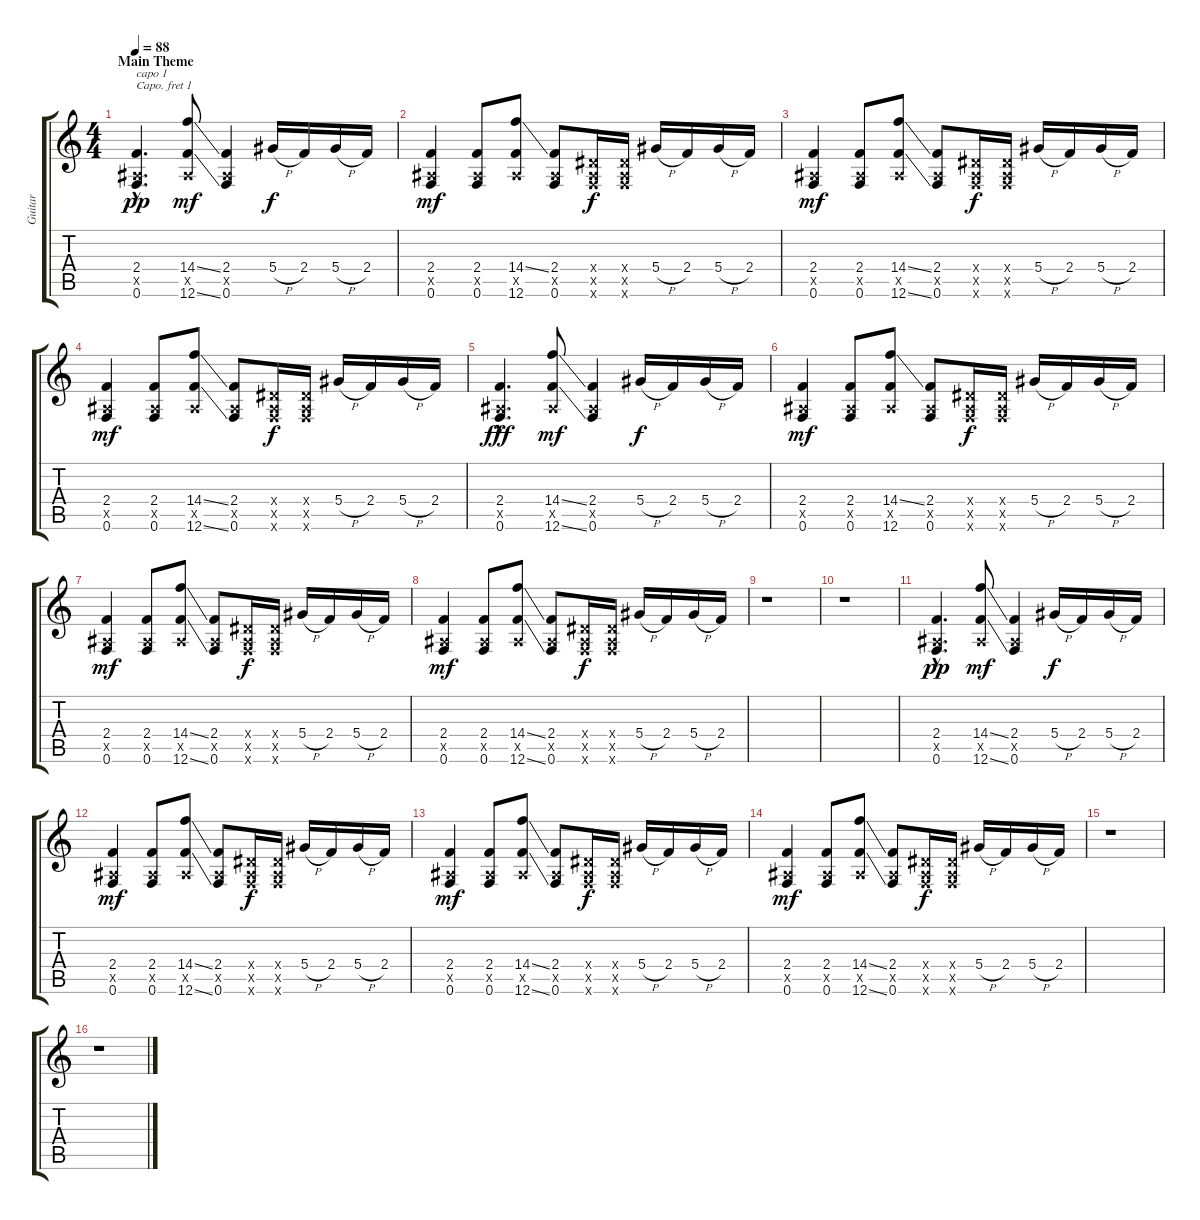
\track ("Guitar" "Guitar") {instrument distortionguitar}
\staff {score tabs}
\capo 1
\tuning (E4 B3 G3 D3 A2 E2) {hide}
\ts (4 4)
\section ("" "Main Theme")
\tempo 88
\clef g2
\ks c
(2.4{hac} 0.5{hac x} 0.6{hac}).4{d txt "capo 1" dy pp instrument distortionguitar} (14.4{ss} 0.5{x} 12.6{ss}).8{dy mf} (2.4 0.5{x} 0.6).4 5.4{h}.16{dy f} 2.4.16 5.4{h}.16 2.4.16 |
(2.4 0.5{x} 0.6).4{dy mf} (2.4 0.5{x} 0.6).8 (14.4{ss} 0.5{x} 12.6).8 (2.4 0.5{x} 0.6).8 (0.4{x} 0.5{x} 0.6{x}).16{dy f} (0.4{x} 0.5{x} 0.6{x}).16 5.4{h}.16 2.4.16 5.4{h}.16 2.4.16 |
(2.4 0.5{x} 0.6).4{dy mf} (2.4 0.5{x} 0.6).8 (14.4{ss} 0.5{x} 12.6{ss}).8 (2.4 0.5{x} 0.6).8 (0.4{x} 0.5{x} 0.6{x}).16{dy f} (0.4{x} 0.5{x} 0.6{x}).16 5.4{h}.16 2.4.16 5.4{h}.16 2.4.16 |
(2.4 0.5{x} 0.6).4{dy mf} (2.4 0.5{x} 0.6).8 (14.4{ss} 0.5{x} 12.6{ss}).8 (2.4 0.5{x} 0.6).8 (0.4{x} 0.5{x} 0.6{x}).16{dy f} (0.4{x} 0.5{x} 0.6{x}).16 5.4{h}.16 2.4.16 5.4{h}.16 2.4.16 |
(2.4{hac} 0.5{hac x} 0.6{hac}).4{d dy fff} (14.4{ss} 0.5{x} 12.6{ss}).8{dy mf} (2.4 0.5{x} 0.6).4 5.4{h}.16{dy f} 2.4.16 5.4{h}.16 2.4.16 |
(2.4 0.5{x} 0.6).4{dy mf} (2.4 0.5{x} 0.6).8 (14.4{ss} 0.5{x} 12.6).8 (2.4 0.5{x} 0.6).8 (0.4{x} 0.5{x} 0.6{x}).16{dy f} (0.4{x} 0.5{x} 0.6{x}).16 5.4{h}.16 2.4.16 5.4{h}.16 2.4.16 |
(2.4 0.5{x} 0.6).4{dy mf} (2.4 0.5{x} 0.6).8 (14.4{ss} 0.5{x} 12.6{ss}).8 (2.4 0.5{x} 0.6).8 (0.4{x} 0.5{x} 0.6{x}).16{dy f} (0.4{x} 0.5{x} 0.6{x}).16 5.4{h}.16 2.4.16 5.4{h}.16 2.4.16 |
(2.4 0.5{x} 0.6).4{dy mf} (2.4 0.5{x} 0.6).8 (14.4{ss} 0.5{x} 12.6{ss}).8 (2.4 0.5{x} 0.6).8 (0.4{x} 0.5{x} 0.6{x}).16{dy f} (0.4{x} 0.5{x} 0.6{x}).16 5.4{h}.16 2.4.16 5.4{h}.16 2.4.16 |
r.1 |
r.1 |
(2.4{hac} 0.5{hac x} 0.6{hac}).4{d dy pp} (14.4{ss} 0.5{x} 12.6{ss}).8{dy mf} (2.4 0.5{x} 0.6).4 5.4{h}.16{dy f} 2.4.16 5.4{h}.16 2.4.16 |
(2.4 0.5{x} 0.6).4{dy mf} (2.4 0.5{x} 0.6).8 (14.4{ss} 0.5{x} 12.6{ss}).8 (2.4 0.5{x} 0.6).8 (0.4{x} 0.5{x} 0.6{x}).16{dy f} (0.4{x} 0.5{x} 0.6{x}).16 5.4{h}.16 2.4.16 5.4{h}.16 2.4.16 |
(2.4 0.5{x} 0.6).4{dy mf} (2.4 0.5{x} 0.6).8 (14.4{ss} 0.5{x} 12.6{ss}).8 (2.4 0.5{x} 0.6).8 (0.4{x} 0.5{x} 0.6{x}).16{dy f} (0.4{x} 0.5{x} 0.6{x}).16 5.4{h}.16 2.4.16 5.4{h}.16 2.4.16 |
(2.4 0.5{x} 0.6).4{dy mf} (2.4 0.5{x} 0.6).8 (14.4{ss} 0.5{x} 12.6{ss}).8 (2.4 0.5{x} 0.6).8 (0.4{x} 0.5{x} 0.6{x}).16{dy f} (0.4{x} 0.5{x} 0.6{x}).16 5.4{h}.16 2.4.16 5.4{h}.16 2.4.16 |
r.1 |
r.1
